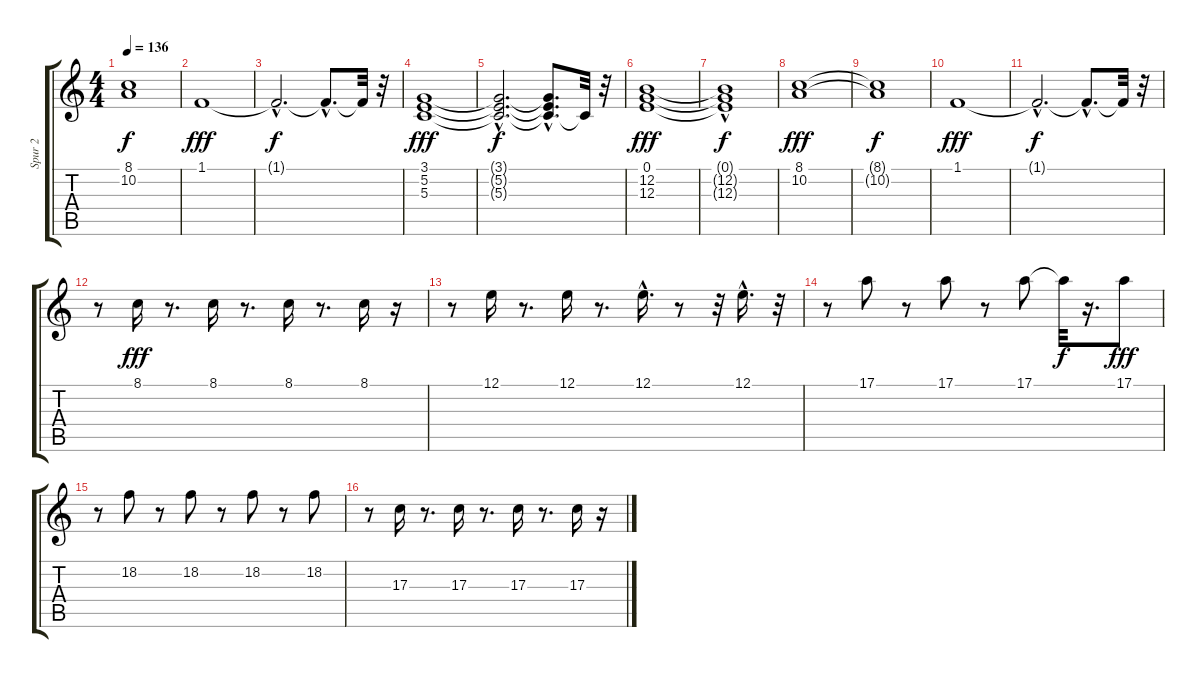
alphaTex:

\track ("Spur 2" "Spur 2") {instrument stringensemble1}
\staff {score tabs}
\tuning (E4 B3 G3 D3 A2 E2) {hide}
\ts (4 4)
\tempo 136
\clef g2
\ks c
(8.1{t} 10.2{t}).1{dy f} |
1.1.1{dy fff} |
1.1{hac t}.2{d dy f} 1.1{hac t}.8{d} 1.1{t}.32 r.32 |
(3.1 5.2 5.3).1{dy fff} |
(3.1{hac t} 5.2{hac t} 5.3{hac t}).2{d dy f} (3.1{hac t} 5.2{hac t} 5.3{hac t}).8{d} 5.3{t}.32 r.32 |
(0.1 12.2 12.3).1{dy fff} |
(0.1{t} 12.2{t} 12.3{hac t}).1{dy f} |
(8.1 10.2).1{dy fff} |
(8.1{t} 10.2{t}).1{dy f} |
1.1.1{dy fff} |
1.1{hac t}.2{d dy f} 1.1{hac t}.8{d} 1.1{t}.32 r.32 |
r.8 8.1.16{dy fff} r.8{d} 8.1.16 r.8{d} 8.1.16 r.8{d} 8.1.16 r.16 |
r.8 12.1.16 r.8{d} 12.1.16 r.8{d} 12.1{hac}.16{d} r.8 r.32 12.1{hac}.16{d} r.32 |
r.8 17.1.8 r.8 17.1.8 r.8 17.1.8 17.1{t}.32{dy f} r.16{d} 17.1.8{dy fff} |
r.8 18.2.8 r.8 18.2.8 r.8 18.2.8 r.8 18.2.8 |
r.8 17.3.16 r.8{d} 17.3.16 r.8{d} 17.3.16 r.8{d} 17.3.16 r.16
